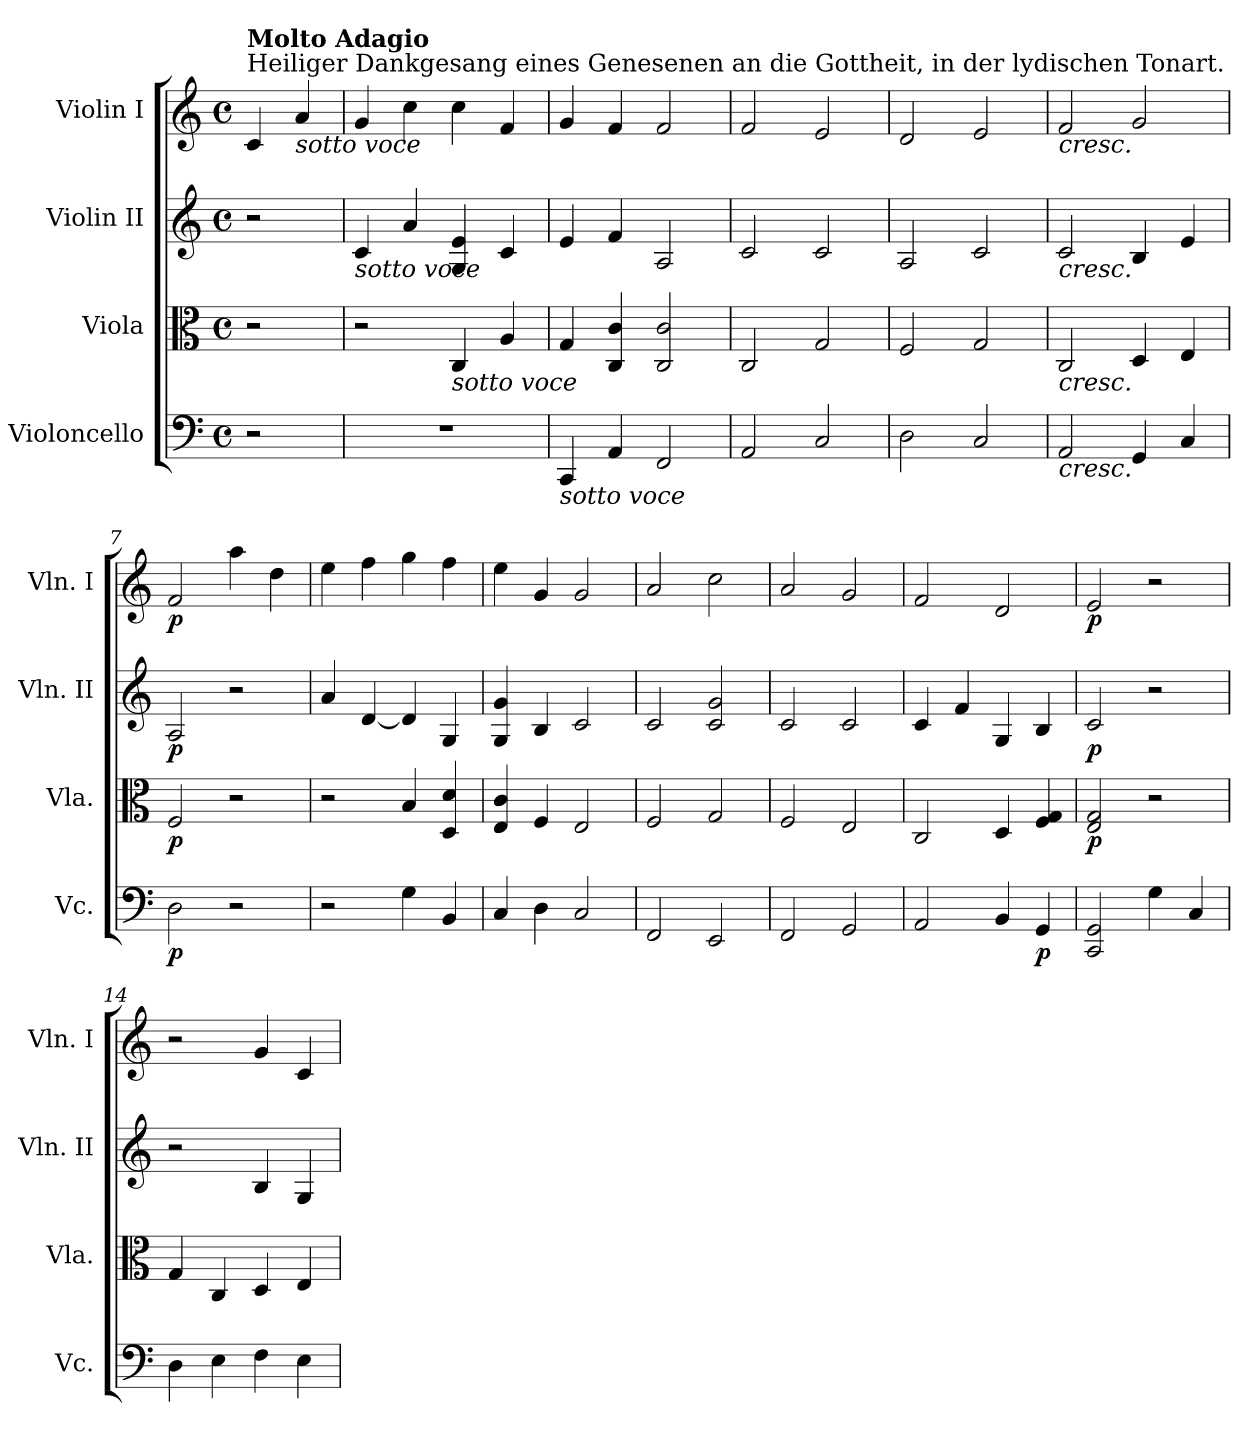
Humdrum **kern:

**kern	**dynam	**kern	**dynam	**kern	**dynam	**kern	**dynam
*part4	*part4	*part3	*part3	*part2	*part2	*part1	*part1
*staff4	*staff4	*staff3	*staff3	*staff2	*staff2	*staff1	*staff1
*I"Violoncello	*	*I"Viola	*	*I"Violin II	*	*I"Violin I	*
*I'Vc.	*	*I'Vla.	*	*I'Vln. II	*	*I'Vln. I	*
*clefF4	*	*clefC3	*	*clefG2	*	*clefG2	*
*k[]	*	*k[]	*	*k[]	*	*k[]	*
*M4/4	*	*M4/4	*	*M4/4	*	*M4/4	*
*met(c)	*	*met(c)	*	*met(c)	*	*met(c)	*
*MM60	*	*MM60	*	*MM60	*	*MM60	*
=1	=1	=1	=1	=1	=1	=1	=1
!	!	!	!	!	!	!LO:TX:a:t=Heiliger Dankgesang eines Genesenen an die Gottheit, in der lydischen Tonart.	!
!	!	!	!	!	!	!LO:TX:a:B:t=Molto Adagio	!
2r	.	2r	.	2r	.	4c/	.
!	!	!	!	!	!	!LO:TX:b:i:t=sotto voce	!
.	.	.	.	.	.	4a/	.
=2	=2	=2	=2	=2	=2	=2	=2
!	!	!	!	!LO:TX:b:i:t=sotto voce	!	!	!
1r	.	2r	.	4c/	.	4g/	.
.	.	.	.	4a/	.	4cc\	.
!	!	!LO:TX:b:i:t=sotto voce	!	!	!	!	!
.	.	4C/	.	4G/ 4e/	.	4cc\	.
.	.	4A/	.	4c/	.	4f/	.
=3	=3	=3	=3	=3	=3	=3	=3
!LO:TX:b:i:t=sotto voce	!	!	!	!	!	!	!
4CC/	.	4G/	.	4e/	.	4g/	.
4AA/	.	4C/ 4c/	.	4f/	.	4f/	.
2FF/	.	2C/ 2c/	.	2A/	.	2f/	.
=4	=4	=4	=4	=4	=4	=4	=4
2AA/	.	2C/	.	2c/	.	2f/	.
2C/	.	2G/	.	2c/	.	2e/	.
=5	=5	=5	=5	=5	=5	=5	=5
2D\	.	2F/	.	2A/	.	2d/	.
2C/	.	2G/	.	2c/	.	2e/	.
=6	=6	=6	=6	=6	=6	=6	=6
!	!	!	!	!	!	!LO:TX:b:i:t=cresc.	!
!	!	!	!	!LO:TX:b:i:t=cresc.	!	!	!
!	!	!LO:TX:b:i:t=cresc.	!	!	!	!	!
!LO:TX:b:i:t=cresc.	!	!	!	!	!	!	!
2AA/	.	2C/	.	2c/	.	2f/	.
4GG/	.	4D/	.	4B/	.	2g/	.
4C/	.	4E/	.	4e/	.	.	.
!!LO:LB:g=z
=7	=7	=7	=7	=7	=7	=7	=7
!	!LO:DY:b	!	!LO:DY:b	!	!LO:DY:b	!	!LO:DY:b
2D\	p	2F/	p	2A/	p	2f/	p
2r	.	2r	.	2r	.	4aa\	.
.	.	.	.	.	.	4dd\	.
=8	=8	=8	=8	=8	=8	=8	=8
2r	.	2r	.	4a/	.	4ee\	.
.	.	.	.	[4d/	.	4ff\	.
4G\	.	4B/	.	4d/]	.	4gg\	.
4BB/	.	4D/ 4d/	.	4G/	.	4ff\	.
=9	=9	=9	=9	=9	=9	=9	=9
4C/	.	4E/ 4c/	.	4G/ 4g/	.	4ee\	.
4D\	.	4F/	.	4B/	.	4g/	.
2C/	.	2E/	.	2c/	.	2g/	.
=10	=10	=10	=10	=10	=10	=10	=10
2FF/	.	2F/	.	2c/	.	2a/	.
2EE/	.	2G/	.	2c/ 2g/	.	2cc\	.
=11	=11	=11	=11	=11	=11	=11	=11
2FF/	.	2F/	.	2c/	.	2a/	.
2GG/	.	2E/	.	2c/	.	2g/	.
=12	=12	=12	=12	=12	=12	=12	=12
2AA/	.	2C/	.	4c/	.	2f/	.
.	.	.	.	4f/	.	.	.
4BB/	.	4D/	.	4G/	.	2d/	.
!	!LO:DY:b	!	!	!	!	!	!
4GG/	p	4F/ 4G/	.	4B/	.	.	.
!!LO:LB:g=z
=13	=13	=13	=13	=13	=13	=13	=13
!	!	!	!LO:DY:b	!	!LO:DY:b	!	!LO:DY:b
2CC/ 2GG/	.	2E/ 2G/	p	2c/	p	2e/	p
4G\	.	2r	.	2r	.	2r	.
4C/	.	.	.	.	.	.	.
=14	=14	=14	=14	=14	=14	=14	=14
4D\	.	4G/	.	2r	.	2r	.
4E\	.	4C/	.	.	.	.	.
4F\	.	4D/	.	4B/	.	4g/	.
4E\	.	4E/	.	4G/	.	4c/	.
=	=	=	=	=	=	=	=
*-	*-	*-	*-	*-	*-	*-	*-
